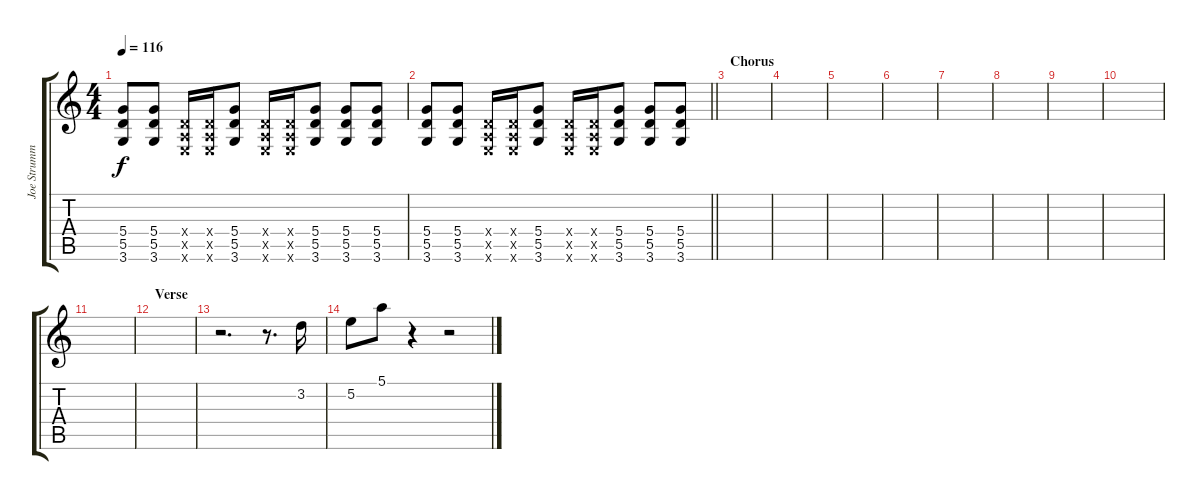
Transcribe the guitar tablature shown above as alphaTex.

\track ("Joe Strummer - Rhythm Guitar" "Joe Strumm") {instrument distortionguitar}
\staff {score tabs}
\tuning (E4 B3 G3 D3 A2 E2) {hide}
\ts (4 4)
\tempo 116
\clef g2
\ks c
(5.4 5.5 3.6).8{dy f} (5.4 5.5 3.6).8 (0.4{x} 0.5{x} 0.6{x}).16 (0.4{x} 0.5{x} 0.6{x}).16 (5.4 5.5 3.6).8 (0.4{x} 0.5{x} 0.6{x}).16 (0.4{x} 0.5{x} 0.6{x}).16 (5.4 5.5 3.6).8 (5.4 5.5 3.6).8 (5.4 5.5 3.6).8 |
\barLineRight lightlight
(5.4 5.5 3.6).8 (5.4 5.5 3.6).8 (0.4{x} 0.5{x} 0.6{x}).16 (0.4{x} 0.5{x} 0.6{x}).16 (5.4 5.5 3.6).8 (0.4{x} 0.5{x} 0.6{x}).16 (0.4{x} 0.5{x} 0.6{x}).16 (5.4 5.5 3.6).8 (5.4 5.5 3.6).8 (5.4 5.5 3.6).8 |
\section ("" "Chorus")
|
|
|
|
|
|
|
|
|
\section ("" "Verse")
|
r.2{d} r.8{d} 3.2.16 |
5.2.8 5.1.8 r.4 r.2
